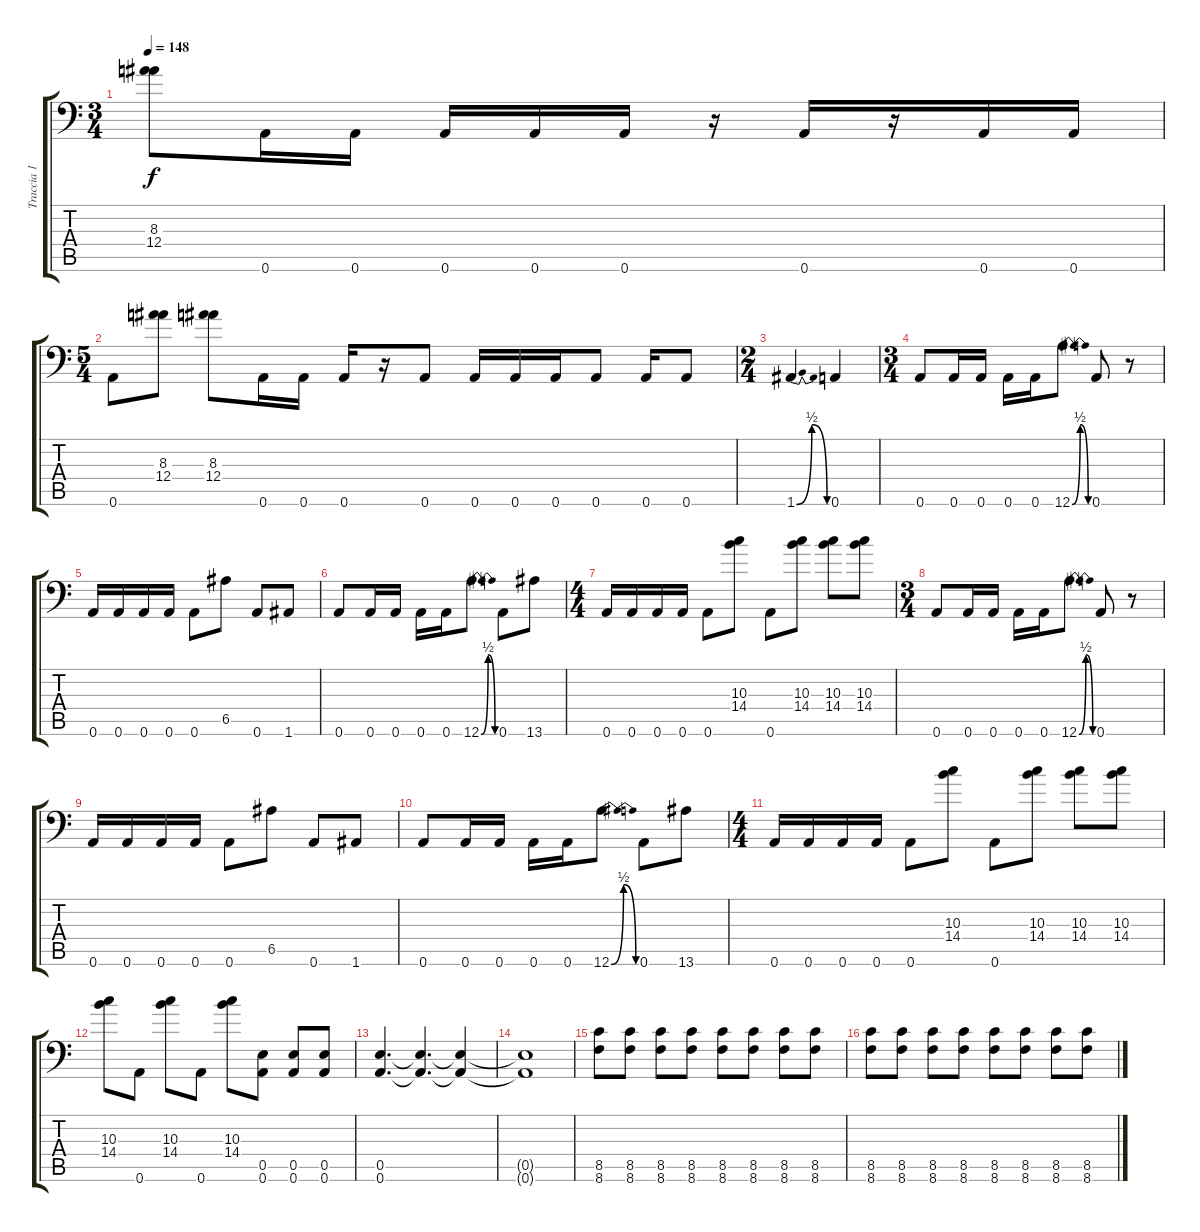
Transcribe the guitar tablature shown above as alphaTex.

\track ("Traccia 1" "Traccia 1") {instrument distortionguitar}
\staff {score tabs}
\tuning (B3 Gb3 D3 A2 E2 A1) {hide}
\ts (3 4)
\tempo 148
\clef f4
\ks c
(8.3 12.4).8{dy f} 0.6.16 0.6.16 0.6.16 0.6.16 0.6.16 r.16 0.6.16 r.16 0.6.16 0.6.16 |
\ts (5 4)
0.6.8 (8.3 12.4).8 (8.3 12.4).8 0.6.16 0.6.16 0.6.16 r.16 0.6.8 0.6.16 0.6.16 0.6.16 0.6.8 0.6.16 0.6.8 |
\ts (2 4)
1.6{be (bendrelease 0 0 30 2 30 2 60 0)}.4 0.6.4 |
\ts (3 4)
0.6.8 0.6.16 0.6.16 0.6.16 0.6.16 12.6{be (bendrelease 0 0 30 2 30 2 60 0)}.8 0.6.8 r.8 |
0.6.16 0.6.16 0.6.16 0.6.16 0.6.8 6.5.8 0.6.8 1.6.8 |
0.6.8 0.6.16 0.6.16 0.6.16 0.6.16 12.6{be (bendrelease 0 0 30 2 30 2 60 0)}.8 0.6.8 13.6.8 |
\ts (4 4)
0.6.16 0.6.16 0.6.16 0.6.16 0.6.8 (10.3 14.4).8 0.6.8 (10.3 14.4).8 (10.3 14.4).8 (10.3 14.4).8 |
\ts (3 4)
0.6.8 0.6.16 0.6.16 0.6.16 0.6.16 12.6{be (bendrelease 0 0 30 2 30 2 60 0)}.8 0.6.8 r.8 |
0.6.16 0.6.16 0.6.16 0.6.16 0.6.8 6.5.8 0.6.8 1.6.8 |
0.6.8 0.6.16 0.6.16 0.6.16 0.6.16 12.6{be (bendrelease 0 0 30 2 30 2 60 0)}.8 0.6.8 13.6.8 |
\ts (4 4)
0.6.16 0.6.16 0.6.16 0.6.16 0.6.8 (10.3 14.4).8 0.6.8 (10.3 14.4).8 (10.3 14.4).8 (10.3 14.4).8 |
(10.3 14.4).8 0.6.8 (10.3 14.4).8 0.6.8 (10.3 14.4).8 (0.5 0.6).8 (0.5 0.6).8 (0.5 0.6).8 |
(0.5 0.6).4{d} (0.5{t} 0.6{t}).4{d} (0.5{t} 0.6{t}).4 |
(0.5{t} 0.6{t}).1 |
(8.5 8.6).8 (8.5 8.6).8 (8.5 8.6).8 (8.5 8.6).8 (8.5 8.6).8 (8.5 8.6).8 (8.5 8.6).8 (8.5 8.6).8 |
(8.5 8.6).8 (8.5 8.6).8 (8.5 8.6).8 (8.5 8.6).8 (8.5 8.6).8 (8.5 8.6).8 (8.5 8.6).8 (8.5 8.6).8
